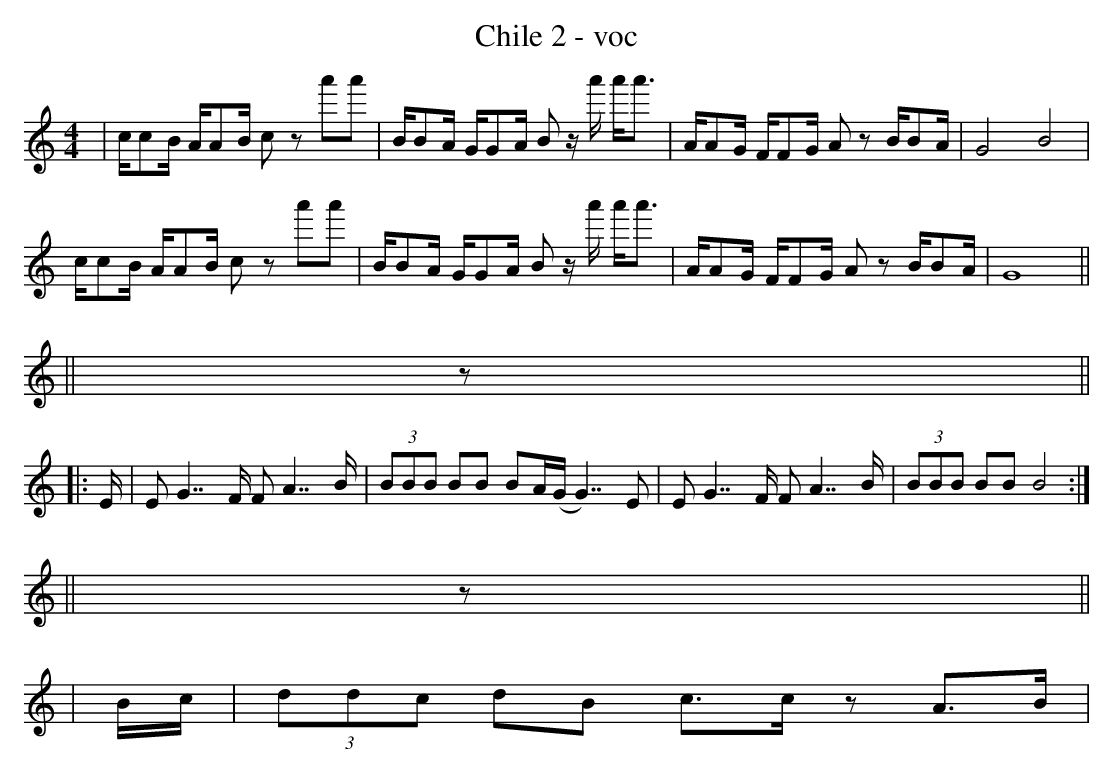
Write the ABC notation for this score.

X:1
T:Chile 2 - voc
M:4/4
L:1/8
K:em
| c/cB/ A/AB/ cz a'a' | B/BA/ G/GA/ Bz/ a'/ a'/a'3/ | A/AG/ F/FG/ Az B/BA/ | G4 B4 |
c/cB/ A/AB/ cz a'a' | B/BA/ G/GA/ Bz/ a'/ a'/a'3/  | A/AG/ F/FG/ Az B/BA/ | G8 ||
|| z ||
|: E/| EG7/F/ FA7/B/ | (3 BBB BB BA/(G/ G7/)E | EG7/F/ FA7/B/ | (3 BBB BB B4 :|
|| z ||
| B/c/ | (3 ddc dB  c3/c/z A>B |
